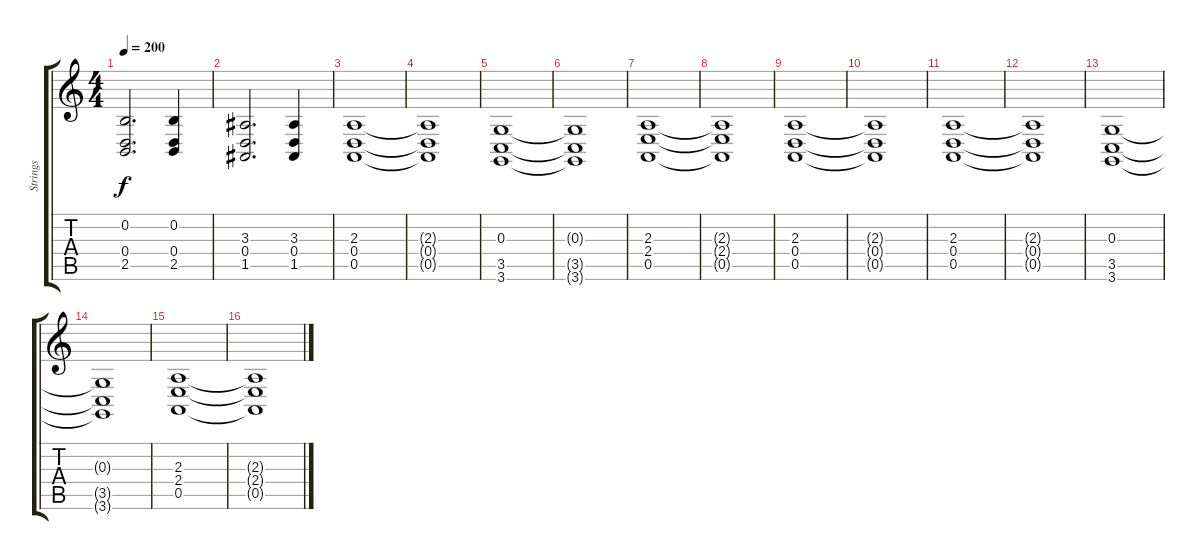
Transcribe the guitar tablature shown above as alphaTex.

\track ("Strings" "Strings") {instrument stringensemble1}
\staff {score tabs}
\tuning (E4 B3 G3 D3 A2 E2) {hide}
\ts (4 4)
\tempo 200
\clef g2
\ks c
(0.2 0.4 2.5).2{d dy f} (0.2 0.4 2.5).4 |
(3.3 0.4 1.5).2{d} (3.3 0.4 1.5).4 |
(2.3 0.4 0.5).1 |
(2.3{t} 0.4{t} 0.5{t}).1 |
(0.3 3.5 3.6).1 |
(0.3{t} 3.5{t} 3.6{t}).1 |
(2.3 2.4 0.5).1 |
(2.3{t} 2.4{t} 0.5{t}).1 |
(2.3 0.4 0.5).1 |
(2.3{t} 0.4{t} 0.5{t}).1 |
(2.3 0.4 0.5).1 |
(2.3{t} 0.4{t} 0.5{t}).1 |
(0.3 3.5 3.6).1 |
(0.3{t} 3.5{t} 3.6{t}).1 |
(2.3 2.4 0.5).1 |
(2.3{t} 2.4{t} 0.5{t}).1
